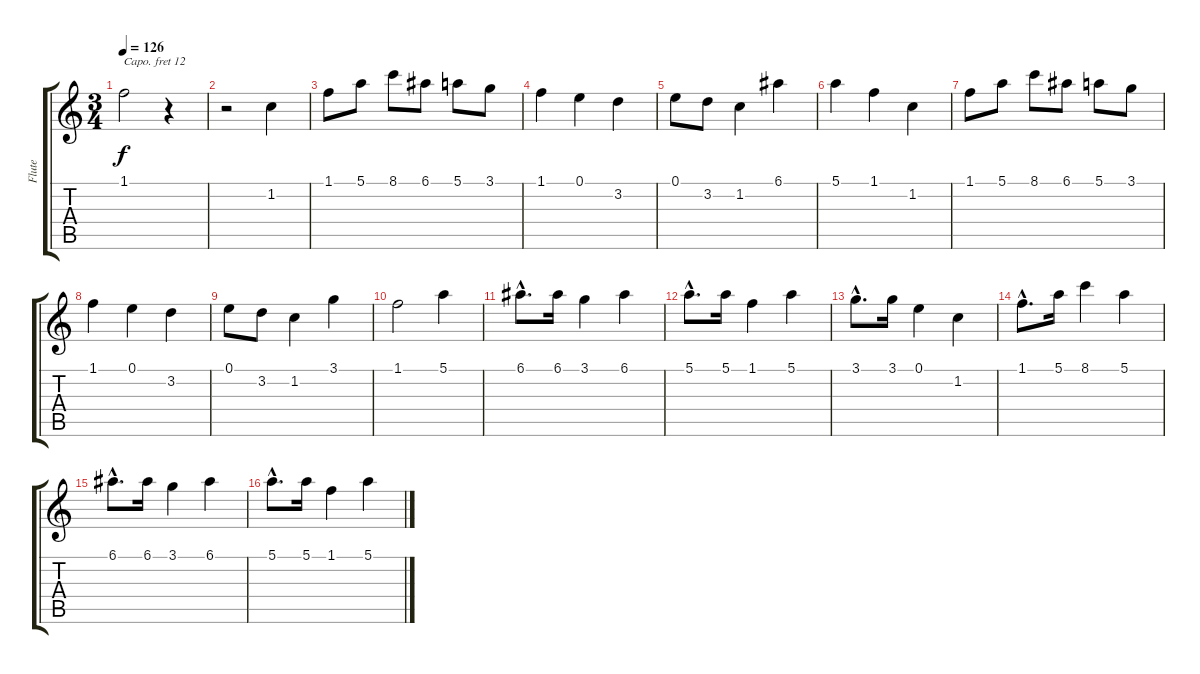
\track ("Flute" "Flute") {instrument panflute}
\staff {score tabs}
\capo 12
\tuning (E4 B3 G3 D3 A2 E2) {hide}
\ts (3 4)
\tempo 126
\clef g2
\ks c
1.1.2{dy f} r.4 |
r.2 1.2.4 |
1.1.8 5.1.8 8.1.8 6.1.8 5.1.8 3.1.8 |
1.1.4 0.1.4 3.2.4 |
0.1.8 3.2.8 1.2.4 6.1.4 |
5.1.4 1.1.4 1.2.4 |
1.1.8 5.1.8 8.1.8 6.1.8 5.1.8 3.1.8 |
1.1.4 0.1.4 3.2.4 |
0.1.8 3.2.8 1.2.4 3.1.4 |
1.1.2 5.1.4 |
6.1{hac}.8{d} 6.1.16 3.1.4 6.1.4 |
5.1{hac}.8{d} 5.1.16 1.1.4 5.1.4 |
3.1{hac}.8{d} 3.1.16 0.1.4 1.2.4 |
1.1{hac}.8{d} 5.1.16 8.1.4 5.1.4 |
6.1{hac}.8{d} 6.1.16 3.1.4 6.1.4 |
5.1{hac}.8{d} 5.1.16 1.1.4 5.1.4
